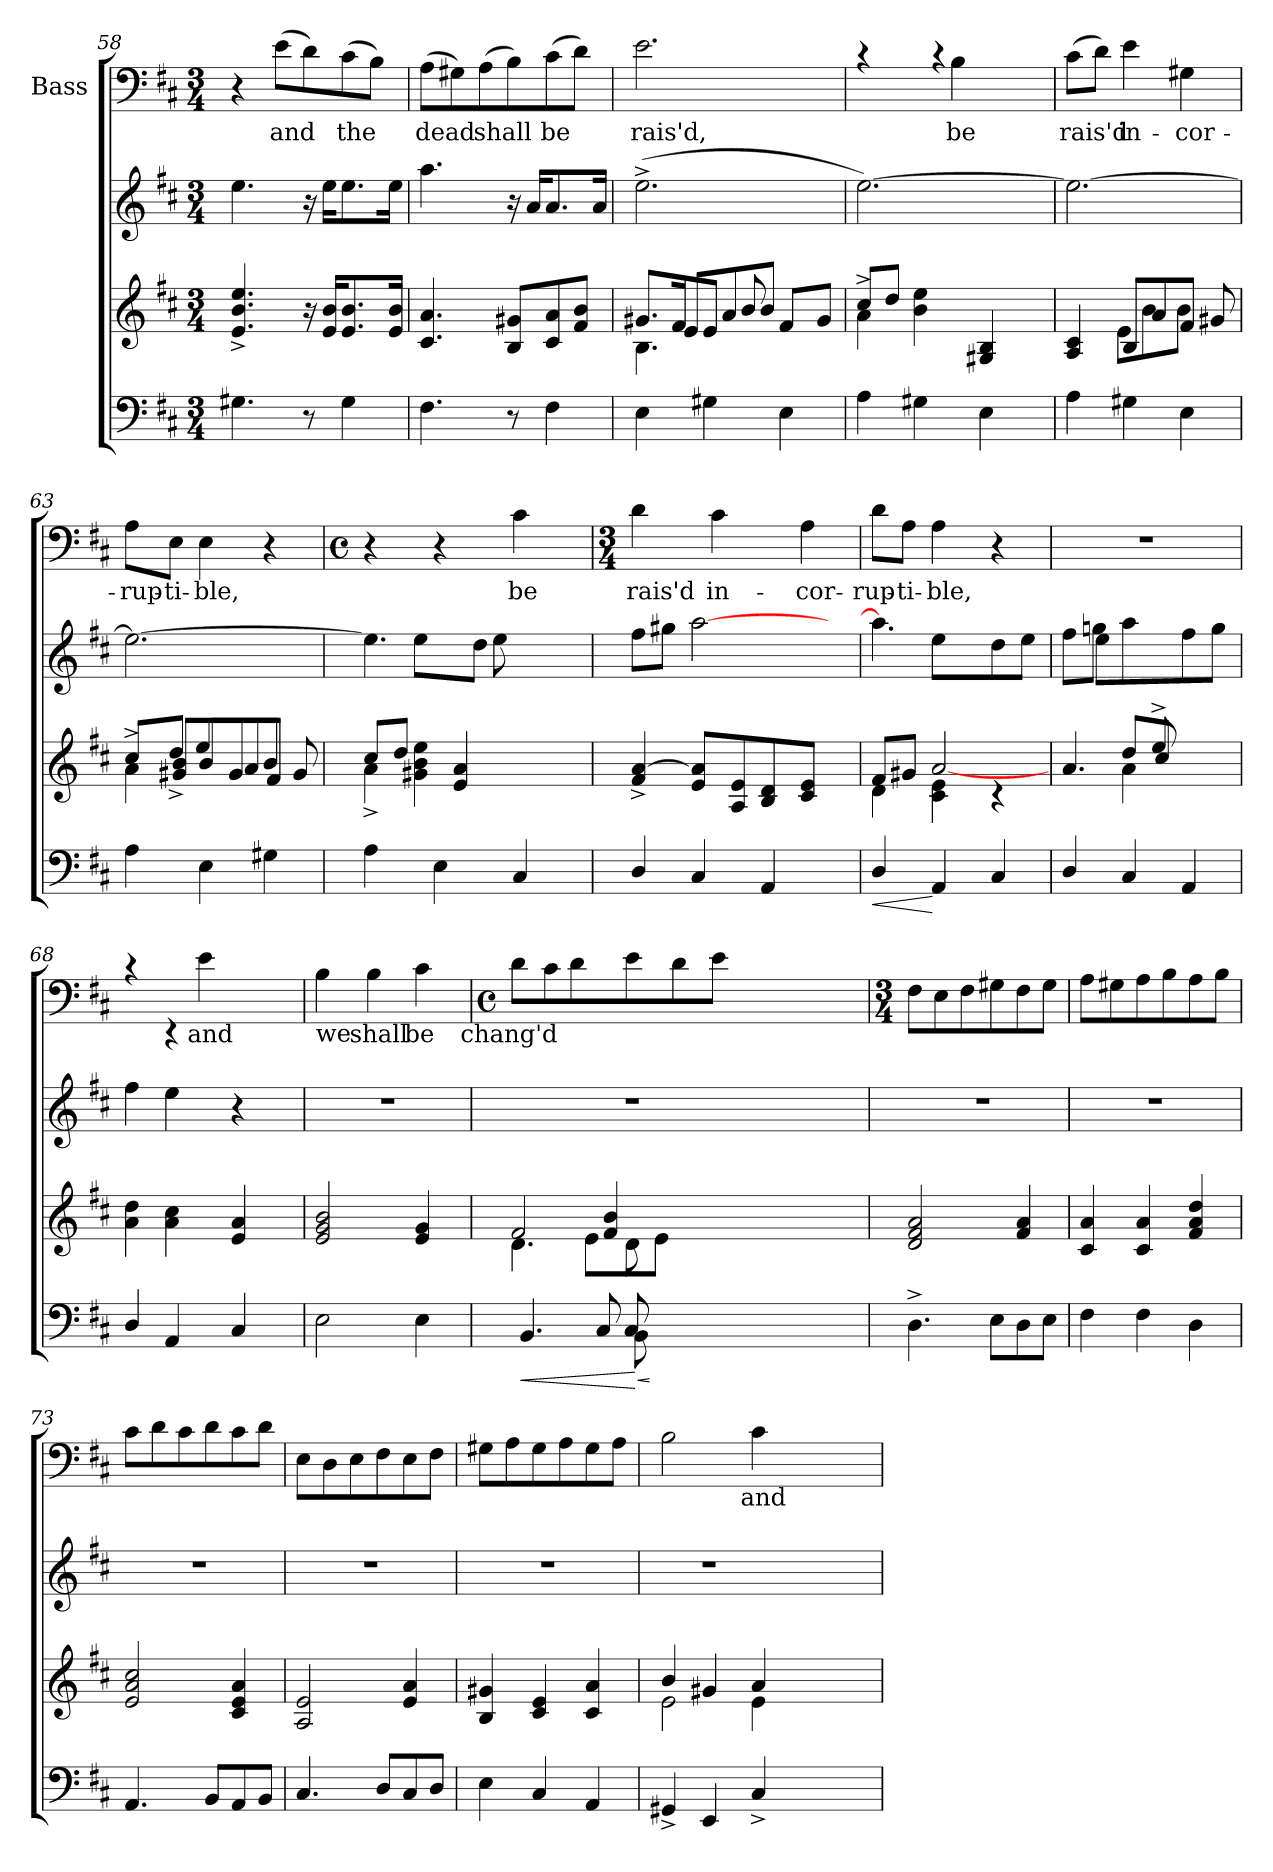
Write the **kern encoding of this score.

**kern	**dynam	**kern	**kern	**kern	**text
*part4	*part4	*part3	*part2	*part1	*part1
*staff4	*staff4	*staff3	*staff2	*staff1	*staff1
*	*	*	*	*I"Bass	*
*clefF4	*	*clefG2	*clefG2	*clefF4	*
*k[f#c#]	*	*k[f#c#]	*k[f#c#]	*k[f#c#]	*
*D:	*	*D:	*D:	*D:	*
*M3/4	*	*M3/4	*M3/4	*M3/4	*
=58	=58	=58	=58	=58	=58
4.G#X\	.	4.e/^< 4.b/^< 4.ee/^<	4.ee\	4r	.
!	!	!	!	!	!LO:LY:b
.	.	.	.	(>8e\L	and
8r	.	16ra	16ra	8d\)	.
.	.	16e/ 16b/KL	16ee\KL	.	.
!	!	!	!	!	!LO:LY:b
4G#\	.	8.e/ 8.b/	8.ee\	(>8c#\	the
.	.	.	.	8B\J)	.
.	.	16e/ 16b/Jk	16ee\Jk	.	.
=59!	=59!	=59!	=59!	=59!	=59!
!	!	!	!	!	!LO:LY:b
4.F#\	.	4.c#/ 4.a/	4.aa\	(>8A\L	dead
.	.	.	.	8G#X\)	.
!	!	!	!	!	!LO:LY:b
.	.	.	.	(>8A\	shall
8r	.	8B/ 8g#X/L	16ra	8B\)	.
.	.	.	16a/KL	.	.
!	!	!	!	!	!LO:LY:b
4F#\	.	8c#/ 8a/	8.a/	(>8c#\	be
.	.	8f#/ 8b/J	.	8d\J)	.
.	.	.	16a/Jk	.	.
=60!	=60!	=60!	=60!	=60!	=60!
*	*	*^	*	*	*
*	*	*	*^	*	*	*
!	!	!	!	!	!	!	!LO:LY:b
4E\	.	4.B\	8.g#X/L	8.ryy	(>2.ee^>\	2.e\	rais'd,
.	.	.	16f#/k	8e/L	.	.	.
4G#X\	.	.	8e/J	.	.	.	.
.	.	.	.	8a/	.	.	.
.	.	8b/	4.ryy	.	.	.	.
.	.	.	.	8b/J	.	.	.
4E\	.	8f#/L	.	.	.	.	.
.	.	.	.	8.ryy	.	.	.
.	.	8g#/J	.	.	.	.	.
*	*	*	*v	*v	*	*	*
!!LO:LB:g=z
=61!	=61!	=61!	=61!	=61!	=61!	=61!
*	*	*	*	*	*^	*
4A\	.	4a^<\	8cc#/L	[>2.ee\)	4rc	4.ryy	.
.	.	.	8dd/J	.	.	.	.
4G#X\	.	4b\ 4ee\	4ryy	.	16ryy	.	.
.	.	.	.	.	4rc	.	.
!	!	!	!	!	!	!	!LO:LY:b
.	.	.	.	.	.	4B\	be
4E\	.	4ryy	4G#X/ 4B/	.	.	.	.
.	.	.	.	.	8ryy	.	.
.	.	.	.	.	.	8ryy	.
.	.	.	.	.	16ryy	.	.
*	*	*	*	*	*v	*v	*
=62!	=62!	=62!	=62!	=62!	=62!	=62!
!	!	!	!	!	!	!LO:LY:b
4A\	.	4A/ 4c#/	4ryy	2.ee\_	(>8c#\L	rais'd
.	.	.	.	.	8d\J)	.
!	!	!	!	!	!	!LO:LY:b
4G#X\	.	8B/L	8e\L	.	4e\	in-
.	.	8a/	8b\	.	.	.
!	!	!	!	!	!	!LO:LY:b
4E\	.	8f#/J	8b\J	.	4G#X\	-cor-
.	.	8ryy	8g#X/	.	.	.
=63!	=63!	=63!	=63!	=63!	=63!	=63!
*	*	*	*^	*	*	*
!	!	!	!	!	!	!	!LO:LY:b
4A\	.	4a^<\	8cc#/L	8ryy	2.ee\_	8A\L	-rup-
!	!	!	!	!	!	!	!LO:LY:b
.	.	.	8dd^>/J	8g#X/ 8b/L	.	8E\J	-ti-
!	!	!	!	!	!	!	!LO:LY:b
4E\	.	8b/L	2ryy	8ee/	.	4E\	-ble,
.	.	8g#/	.	8a/	.	.	.
4G#X\	.	8b/J	.	8f#/J	.	4r	.
.	.	8g#/	.	8ryy	.	.	.
*	*	*v	*v	*v	*	*	*
=64!	=64!	=64!	=64!	=64!	=64!
*	*	*	*	*M4/4	*
*	*	*	*	*met(c)	*
*	*	*^	*^	*	*
*	*	*	*^	*	*^	*	*
*	*	*	*	*^	*	*	*	*	*
4A\	.	8cc#/L	4a^<\	8.ryy	4ryy	4.ee\]	8.ryy	4..ryy	4r	.
.	.	8dd/J	.	.	.	.	.	.	.	.
.	.	.	.	4g#X\ 4b\ 4ee\	.	.	8ee\L	.	.	.
4E\	.	8.ryy	8.ryy	.	16ryy	.	.	.	4r	.
.	.	.	.	.	4e/ 4a/	.	16ryy	.	.	.
.	.	.	.	.	.	8.ryy	8dd\J	.	.	.
.	.	4ryy	4ryy	8.ryy	.	.	.	8ee\	.	.
!	!	!	!	!	!	!	!	!	!	!LO:LY:b
4C#/	.	.	.	.	.	.	8.ryy	.	4c#\	be
.	.	.	.	.	8.ryy	8.ryy	.	8.ryy	.	.
.	.	.	.	8ryy	.	.	.	.	.	.
.	.	16ryy	16ryy	.	.	.	16ryy	.	.	.
*	*	*v	*v	*v	*v	*	*	*	*	*
*	*	*	*v	*v	*v	*	*
=65!	=65!	=65!	=65!	=65!	=65!
*	*	*	*	*M3/4	*
*	*	*^	*^	*	*
!	!	!	!	!	!	!	!LO:LY:b
*	*	*v	*v	*	*	*	*
*	*	*	*v	*v	*	*
4D/	.	4f#/^< [>4a/^<	8ff#\L	4d\	rais'd
.	.	.	8gg#X\J	.	.
4C#/	.	8e/ 8a/]L	[>2aa\	16ryy	.
!	!	!	!	!	!LO:LY:b
.	.	.	.	4c#\	in-
.	.	8A/ 8e/	.	.	.
4AA/	.	8B/ 8d/	.	.	.
.	.	.	.	16ryy	.
!	!	!	!	!	!LO:LY:b
.	.	8c#/ 8e/J	.	4A\	-cor-
8ryy	.	8ryy	8ryy	.	.
=66!	=66!	=66!	=66!	=66!	=66!
!	!LO:HP:b	!	!	!	!LO:LY:b
*	*	*^	*^	*	*
4D/	<	4d\	8f#/L	4.aa\]	4ryy	8d\L	-rup-
!	!	!	!	!	!	!	!LO:LY:b
.	.	.	8g#X/J	.	.	8A\J	-ti-
!	!	!	!	!	!	!	!LO:LY:b
4AA/	[	4c#\ 4e\	[<2a/	.	8ee\L	4A\	-ble,
.	.	.	.	4.ryy	8ryy	.	.
4C#/	.	4rB	.	.	8dd\	4r	.
.	.	.	.	.	8ee\J	.	.
!!LO:LB:g=z
=67!	=67!	=67!	=67!	=67!	=67!	=67!	=67!
*	*	*	*^	*	*	*	*
!	!	!	!	!	!	!	!LO:N:vis=1	!
4D/	.	4.a/	4ryy	4ryy	8ff#\L	8ryy	2.r	.
.	.	.	.	.	8ggn\J	8ee\L	.	.
4C#/	.	.	8dd/L	4a\	2ryy	8aa\	.	.
.	.	8ee^>/	8cc#/J	.	.	8ryy	.	.
4AA/	.	4ryy	4ryy	4ryy	.	8ff#\	.	.
.	.	.	.	.	.	8gg\J	.	.
*	*	*v	*v	*v	*	*	*	*
*	*	*	*v	*v	*	*
=68!	=68!	=68!	=68!	=68!	=68!
*	*	*	*	*^	*
*	*	*	*	*	*^	*
*	*	*	*	*	*	*^	*
4D/	.	4a\ 4dd\	4ff#\	4rc	4ryy	4.ryy	4ryy	.
4AA/	.	4a\ 4cc#\	4ee\	8ryy	4rEE	.	16.ryy	.
!	!	!	!	!	!	!	!LO:TX:b:t=and	!
.	.	.	.	.	.	.	4ryy	.
.	.	.	.	32ryy	.	4e\	.	.
.	.	.	.	8ryy	.	.	.	.
4C#/	.	4e/ 4a/	4r	.	8ryy	.	.	.
.	.	.	.	8..ryy	.	.	.	.
.	.	.	.	.	.	.	8ryy	.
.	.	.	.	.	8ryy	8ryy	.	.
.	.	.	.	.	.	.	32ryy	.
=69!	=69!	=69!	=69!	=69!	=69!	=69!	=69!	=69!
!	!	!	!	!LO:TX:b:t=we	!	!	!	!
!	!	!	!LO:N:vis=1	!	!	!	!	!
*	*	*	*	*	*	*v	*v	*
2E\	.	2e/ 2g/ 2b/	2.r	4B\	8.ryy	4...ryy	.
!	!	!	!	!	!LO:TX:b:t=shall	!	!
.	.	.	.	.	2ryy	.	.
.	.	.	.	4B\	.	.	.
!	!	!	!	!	!	!LO:TX:b:t=be	!
.	.	.	.	.	.	4ryy	.
4E\	.	4e/ 4g/	.	4c#\	.	.	.
.	.	.	.	.	16ryy	.	.
!	!	!	!	!	!	!LO:TX:b:t=chang'd	!
.	.	.	.	.	.	32ryy	.
*	*	*	*	*v	*v	*v	*
=70!	=70!	=70!	=70!	=70!	=70!
*	*	*	*	*M4/4	*
*	*	*	*	*met(c)	*
*^	*	*^	*	*	*
*	*^	*	*	*^	*	*	*
*	*	*^	*	*	*	*^	*	*	*
48%13ryy	48ryy	48ryy	48ryy	.	2f#/	4.d\	4ryy	4ryy	4.ryy	8d\L	.
!	!	!	!	!LO:HP:b	!	!	!	!	!	!	!
!	!	!	!	!LO:HP:n=1:b	!	!	!	!	!	!	!
.	4.BB/	4ryy	4.ryy	< <	.	.	.	.	.	.	.
.	.	.	.	.	.	.	.	.	.	8c#\	.
.	.	.	.	.	.	.	32ryy	16ryy	.	8d\	.
48ryy	.	32ryy	.	.	.	.	.	.	.	.	.
.	.	.	.	.	.	.	8e\L	.	.	.	.
48ryy	.	.	.	.	.	.	.	.	.	.	.
.	.	8C#/	.	.	.	.	.	.	.	.	.
48ryy	.	.	.	.	.	.	.	4f#/ 4b/	.	.	.
48%41ryy	.	.	.	.	.	.	.	.	.	.	.
.	.	.	.	.	.	8d\	.	.	1r	8e\	.
!	!	!	!	!LO:HP:n=1:b	!	!	!	!	!	!	!
.	8BB\	.	8C#/	[ <	.	.	.	.	.	.	.
.	.	.	.	.	.	.	32ryy	.	.	.	.
.	.	48%41ryy	.	[	.	.	.	.	.	.	.
.	.	.	.	.	.	.	8e\J	.	.	.	.
.	.	.	.	.	2ryy	2ryy	.	.	.	8d\	.
.	48%41ryy	.	48%41ryy	[	.	.	.	.	.	.	.
.	.	.	.	.	.	.	2ryy	2ryy	.	.	.
.	.	.	.	.	.	.	.	.	.	8e\J	.
.	.	.	.	.	.	.	.	.	.	2ryy	.
.	.	.	.	.	4ryy	4ryy	.	.	.	.	.
.	.	.	.	.	.	.	4ryy	4ryy	.	.	.
8.ryy	.	.	.	.	.	.	.	.	.	.	.
.	.	.	.	.	16ryy	16ryy	.	.	.	8ryy	.
.	.	16.ryy	.	.	.	.	.	.	.	.	.
.	.	.	.	.	16ryy	16ryy	16ryy	16ryy	.	.	.
*v	*v	*v	*v	*	*	*	*	*	*	*	*
*	*	*v	*v	*v	*v	*	*	*
=71!	=71!	=71!	=71!	=71!	=71!
*	*	*	*	*M3/4	*
*	*	*^	*	*	*
*	*	*	*^	*	*	*
*	*	*	*	*^	*	*	*
!	!	!	!	!	!	!LO:N:vis=1	!	!
*	*	*v	*v	*v	*v	*	*	*
4.D^>\	.	2d/ 2f#/ 2a/	2.r	8F#\L	.
.	.	.	.	8E\	.
.	.	.	.	8F#\	.
8E\L	.	.	.	8G#X\	.
8D\	.	4f#/ 4a/	.	8F#\	.
8E\J	.	.	.	8G#\J	.
=72!	=72!	=72!	=72!	=72!	=72!
!	!	!	!LO:N:vis=1	!	!
4F#\	.	4c#/ 4a/	2.r	8A\L	.
.	.	.	.	8G#X\	.
4F#\	.	4c#/ 4a/	.	8A\	.
.	.	.	.	8B\	.
4D\	.	4f#/ 4a/ 4dd/	.	8A\	.
.	.	.	.	8B\J	.
!!LO:LB:g=z
=73!	=73!	=73!	=73!	=73!	=73!
!	!	!	!LO:N:vis=1	!	!
4.AA/	.	2e/ 2a/ 2cc#/	2.r	8c#\L	.
.	.	.	.	8d\	.
.	.	.	.	8c#\	.
8BB/L	.	.	.	8d\	.
8AA/	.	4c#/ 4e/ 4a/	.	8c#\	.
8BB/J	.	.	.	8d\J	.
=74!	=74!	=74!	=74!	=74!	=74!
!	!	!	!LO:N:vis=1	!	!
4.C#/	.	2A/ 2e/	2.r	8E\L	.
.	.	.	.	8D\	.
.	.	.	.	8E\	.
8D/L	.	.	.	8F#\	.
8C#/	.	4e/ 4a/	.	8E\	.
8D/J	.	.	.	8F#\J	.
=75!	=75!	=75!	=75!	=75!	=75!
!	!	!	!LO:N:vis=1	!	!
4E\	.	4B/ 4g#X/	2.r	8G#X\L	.
.	.	.	.	8A\	.
4C#/	.	4c#/ 4e/	.	8G#\	.
.	.	.	.	8A\	.
4AA/	.	4c#/ 4a/	.	8G#\	.
.	.	.	.	8A\J	.
=76!	=76!	=76!	=76!	=76!	=76!
*	*	*^	*	*^	*
4GG#X^</	.	2e\	4b/	4ryy	2B\	4...ryy	.
4EE/	.	.	4g#X/	1r	.	.	.
!	!	!	!	!	!	!LO:TX:b:t=and	!
.	.	.	.	.	.	2ryy	.
4C#^</	.	4a/	4e\	.	4c#\	.	.
2ryy	.	2ryy	2ryy	.	2ryy	.	.
.	.	.	.	.	.	4ryy	.
.	.	.	.	.	.	32ryy	.
*	*	*v	*v	*	*v	*v	*
=!	=!	=!	=!	=!	=!
*-	*-	*-	*-	*-	*-
